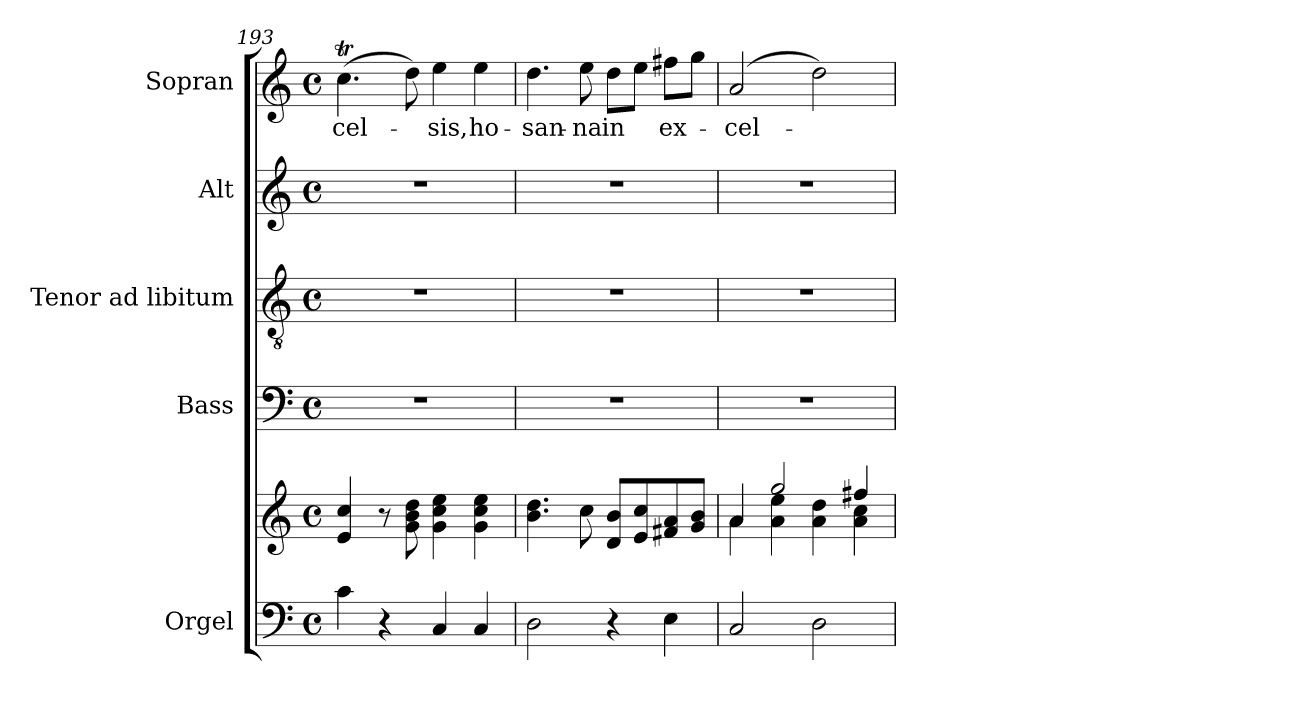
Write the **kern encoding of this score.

**kern	**kern	**kern	**kern	**kern	**kern	**text
*part5	*part5	*part4	*part3	*part2	*part1	*part1
*staff6	*staff5	*staff4	*staff3	*staff2	*staff1	*staff1
*I"Orgel	*	*I"Bass	*I"Tenor ad libitum	*I"Alt	*I"Sopran	*
*I'Org.	*	*I'B.	*I'T.	*I'A.	*I'S.	*
*clefF4	*clefG2	*clefF4	*clefGv2	*clefG2	*clefG2	*
*k[]	*k[]	*k[]	*k[]	*k[]	*k[]	*
*C:	*C:	*C:	*C:	*C:	*C:	*
*M4/4	*M4/4	*M4/4	*M4/4	*M4/4	*M4/4	*
*met(c)	*met(c)	*met(c)	*met(c)	*met(c)	*met(c)	*
=193	=193	=193	=193	=193	=193	=193
!	!	!	!	!	!	!LO:LY:b
4c\	4e/ 4cc/	1r	1r	1r	(>4.ccT\	-cel-
4r	8r	.	.	.	.	.
.	8g\ 8b\ 8dd\	.	.	.	8dd\)	.
!	!	!	!	!	!	!LO:LY:b
4C/	4g\ 4cc\ 4ee\	.	.	.	4ee\	-sis,
!	!	!	!	!	!	!LO:LY:b
4C/	4g\ 4cc\ 4ee\	.	.	.	4ee\	ho-
=194	=194	=194	=194	=194	=194	=194
!	!	!	!	!	!	!LO:LY:b
2D\	4.b\ 4.dd\	1r	1r	1r	4.dd\	-san-
!	!	!	!	!	!	!LO:LY:b
.	8cc\	.	.	.	8ee\	-na
!	!	!	!	!	!	!LO:LY:b
4r	8d/ 8b/L	.	.	.	8dd\L	in
.	8e/ 8cc/	.	.	.	8ee\J	.
!	!	!	!	!	!	!LO:LY:b
4E\	8f#X/ 8a/	.	.	.	8ff#X\L	ex-
.	8g/ 8b/J	.	.	.	8gg\J	.
=195	=195	=195	=195	=195	=195	=195
*	*^	*	*	*	*	*
!	!	!	!	!	!	!	!LO:LY:b
2C/	4a/	4a\	1r	1r	1r	(2a/	-cel-
.	2gg/	4a\ 4ee\	.	.	.	.	.
2D\	.	4a\ 4dd\	.	.	.	2dd\)	.
.	4ff#X/	4a\ 4cc\	.	.	.	.	.
*	*v	*v	*	*	*	*	*
=	=	=	=	=	=	=
*-	*-	*-	*-	*-	*-	*-
